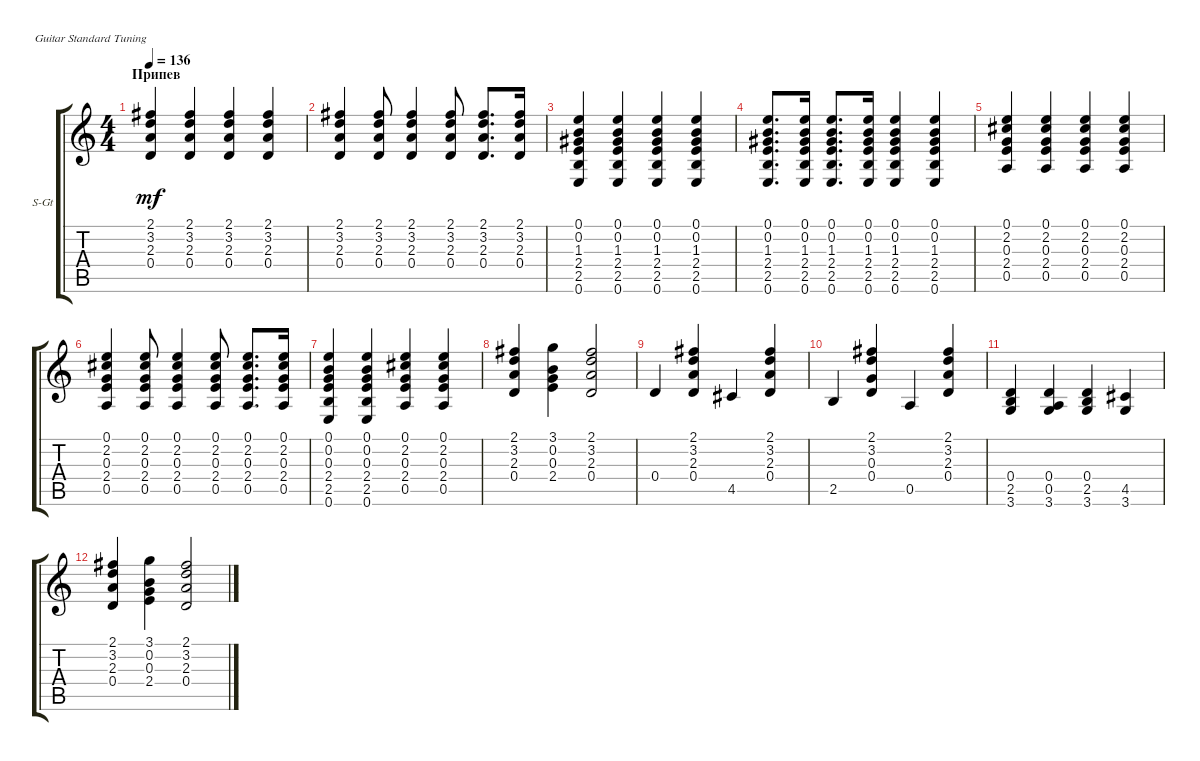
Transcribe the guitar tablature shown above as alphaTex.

\defaultSystemsLayout 4
\bracketExtendMode groupsimilarinstruments
\firstSystemTrackNameOrientation horizontal
\otherSystemsTrackNameOrientation horizontal
\track ("Steel Guitar" "S-Gt") {instrument acousticguitarsteel}
\staff {score tabs}
\tuning (E4 B3 G3 D3 A2 E2)
\ts (4 4)
\section ("" "Припев")
\tempo 136
\clef g2
\ks c
(0.4 2.3 3.2 2.1).4{dy mf} (0.4 2.3 3.2 2.1).4 (0.4 2.3 3.2 2.1).4 (0.4 2.3 3.2 2.1).4 |
(0.4 2.3 3.2 2.1).4 (0.4 2.3 3.2 2.1).8 (0.4 2.3 3.2 2.1).4 (0.4 2.3 3.2 2.1).8 (0.4 2.3 3.2 2.1).8{d} (0.4 2.3 3.2 2.1).16 |
(2.4 1.3 0.2 0.1 0.6 2.5).4 (2.4 1.3 0.2 0.1 0.6 2.5).4 (2.4 1.3 0.2 0.1 0.6 2.5).4 (2.4 1.3 0.2 0.1 0.6 2.5).4 |
(0.6 2.5 2.4 1.3 0.2 0.1).8{d} (0.6 2.5 2.4 1.3 0.2 0.1).16 (0.6 2.5 2.4 1.3 0.2 0.1).8{d} (0.6 2.5 2.4 1.3 0.2 0.1).16 (0.6 2.5 2.4 1.3 0.2 0.1).4 (0.6 2.5 2.4 1.3 0.2 0.1).4 |
(2.4 0.3 2.2 0.1 0.5).4 (2.4 0.3 2.2 0.1 0.5).4 (2.4 0.3 2.2 0.1 0.5).4 (2.4 0.3 2.2 0.1 0.5).4 |
(2.4 0.3 2.2 0.1 0.5).4 (2.4 0.3 2.2 0.1 0.5).8 (2.4 0.3 2.2 0.1 0.5).4 (2.4 0.3 2.2 0.1 0.5).8 (2.4 0.3 2.2 0.1 0.5).8{d} (2.4 0.3 2.2 0.1 0.5).16 |
(2.4 0.3 0.2 0.1 0.6 2.5).4 (2.4 0.3 0.2 0.1 0.6 2.5).4 (2.4 0.3 2.2 0.1 0.5).4 (2.4 0.3 2.2 0.1 0.5).4 |
(0.4 2.3 3.2 2.1).4 (2.4 0.3 0.2 3.1).4 (0.4 2.3 3.2 2.1).2 |
0.4.4 (2.3 3.2 2.1 0.4).4 4.5.4 (0.4 2.3 3.2 2.1).4 |
2.5.4 (0.4 0.3 3.2 2.1).4 0.5.4 (0.4 2.3 3.2 2.1).4 |
(3.6 2.5 0.4).4 (3.6 0.5 0.4).4 (3.6 2.5 0.4).4 (3.6 4.5).4 |
(0.4 2.3 3.2 2.1).4 (2.4 0.3 0.2 3.1).4 (0.4 2.3 3.2 2.1).2
